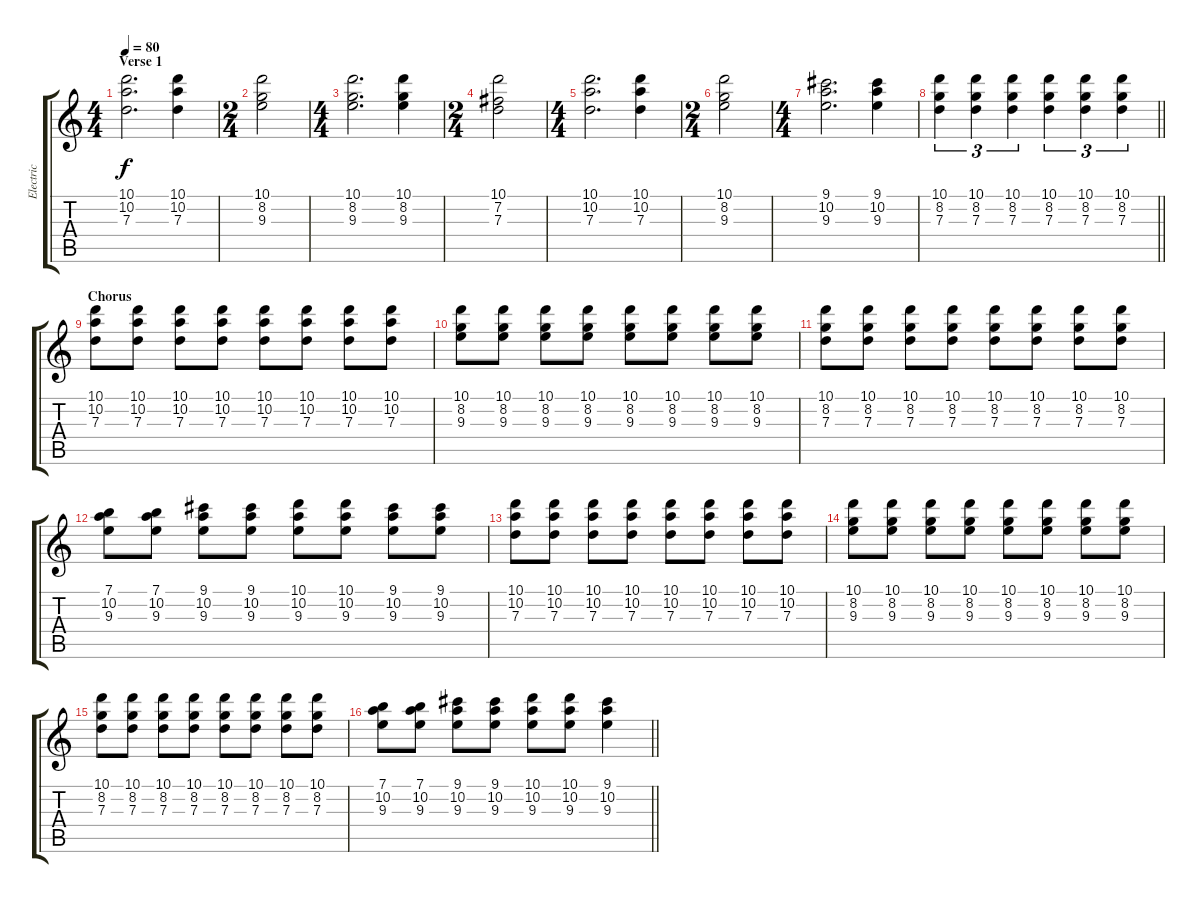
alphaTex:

\track ("Electric" "Electric") {instrument overdrivenguitar}
\staff {score tabs}
\tuning (E4 B3 G3 D3 A2 E2) {hide}
\ts (4 4)
\section ("" "Verse 1")
\tempo 80
\clef g2
\ks c
(10.1 10.2 7.3).2{d dy f} (10.1 10.2 7.3).4 |
\ts (2 4)
(10.1 8.2 9.3).2 |
\ts (4 4)
(10.1 8.2 9.3).2{d} (10.1 8.2 9.3).4 |
\ts (2 4)
(10.1 7.2 7.3).2 |
\ts (4 4)
(10.1 10.2 7.3).2{d} (10.1 10.2 7.3).4 |
\ts (2 4)
(10.1 8.2 9.3).2 |
\ts (4 4)
(9.1 10.2 9.3).2{d} (9.1 10.2 9.3).4 |
\barLineRight lightlight
(10.1 8.2 7.3).4{tu (3 2)} (10.1 8.2 7.3).4{tu (3 2)} (10.1 8.2 7.3).4{tu (3 2)} (10.1 8.2 7.3).4{tu (3 2)} (10.1 8.2 7.3).4{tu (3 2)} (10.1 8.2 7.3).4{tu (3 2)} |
\section ("" "Chorus")
(10.1 10.2 7.3).8 (10.1 10.2 7.3).8 (10.1 10.2 7.3).8 (10.1 10.2 7.3).8 (10.1 10.2 7.3).8 (10.1 10.2 7.3).8 (10.1 10.2 7.3).8 (10.1 10.2 7.3).8 |
(10.1 8.2 9.3).8 (10.1 8.2 9.3).8 (10.1 8.2 9.3).8 (10.1 8.2 9.3).8 (10.1 8.2 9.3).8 (10.1 8.2 9.3).8 (10.1 8.2 9.3).8 (10.1 8.2 9.3).8 |
(10.1 8.2 7.3).8 (10.1 8.2 7.3).8 (10.1 8.2 7.3).8 (10.1 8.2 7.3).8 (10.1 8.2 7.3).8 (10.1 8.2 7.3).8 (10.1 8.2 7.3).8 (10.1 8.2 7.3).8 |
(7.1 10.2 9.3).8 (7.1 10.2 9.3).8 (9.1 10.2 9.3).8 (9.1 10.2 9.3).8 (10.1 10.2 9.3).8 (10.1 10.2 9.3).8 (9.1 10.2 9.3).8 (9.1 10.2 9.3).8 |
(10.1 10.2 7.3).8 (10.1 10.2 7.3).8 (10.1 10.2 7.3).8 (10.1 10.2 7.3).8 (10.1 10.2 7.3).8 (10.1 10.2 7.3).8 (10.1 10.2 7.3).8 (10.1 10.2 7.3).8 |
(10.1 8.2 9.3).8 (10.1 8.2 9.3).8 (10.1 8.2 9.3).8 (10.1 8.2 9.3).8 (10.1 8.2 9.3).8 (10.1 8.2 9.3).8 (10.1 8.2 9.3).8 (10.1 8.2 9.3).8 |
(10.1 8.2 7.3).8 (10.1 8.2 7.3).8 (10.1 8.2 7.3).8 (10.1 8.2 7.3).8 (10.1 8.2 7.3).8 (10.1 8.2 7.3).8 (10.1 8.2 7.3).8 (10.1 8.2 7.3).8 |
\barLineRight lightlight
(7.1 10.2 9.3).8 (7.1 10.2 9.3).8 (9.1 10.2 9.3).8 (9.1 10.2 9.3).8 (10.1 10.2 9.3).8 (10.1 10.2 9.3).8 (9.1 10.2 9.3).4
